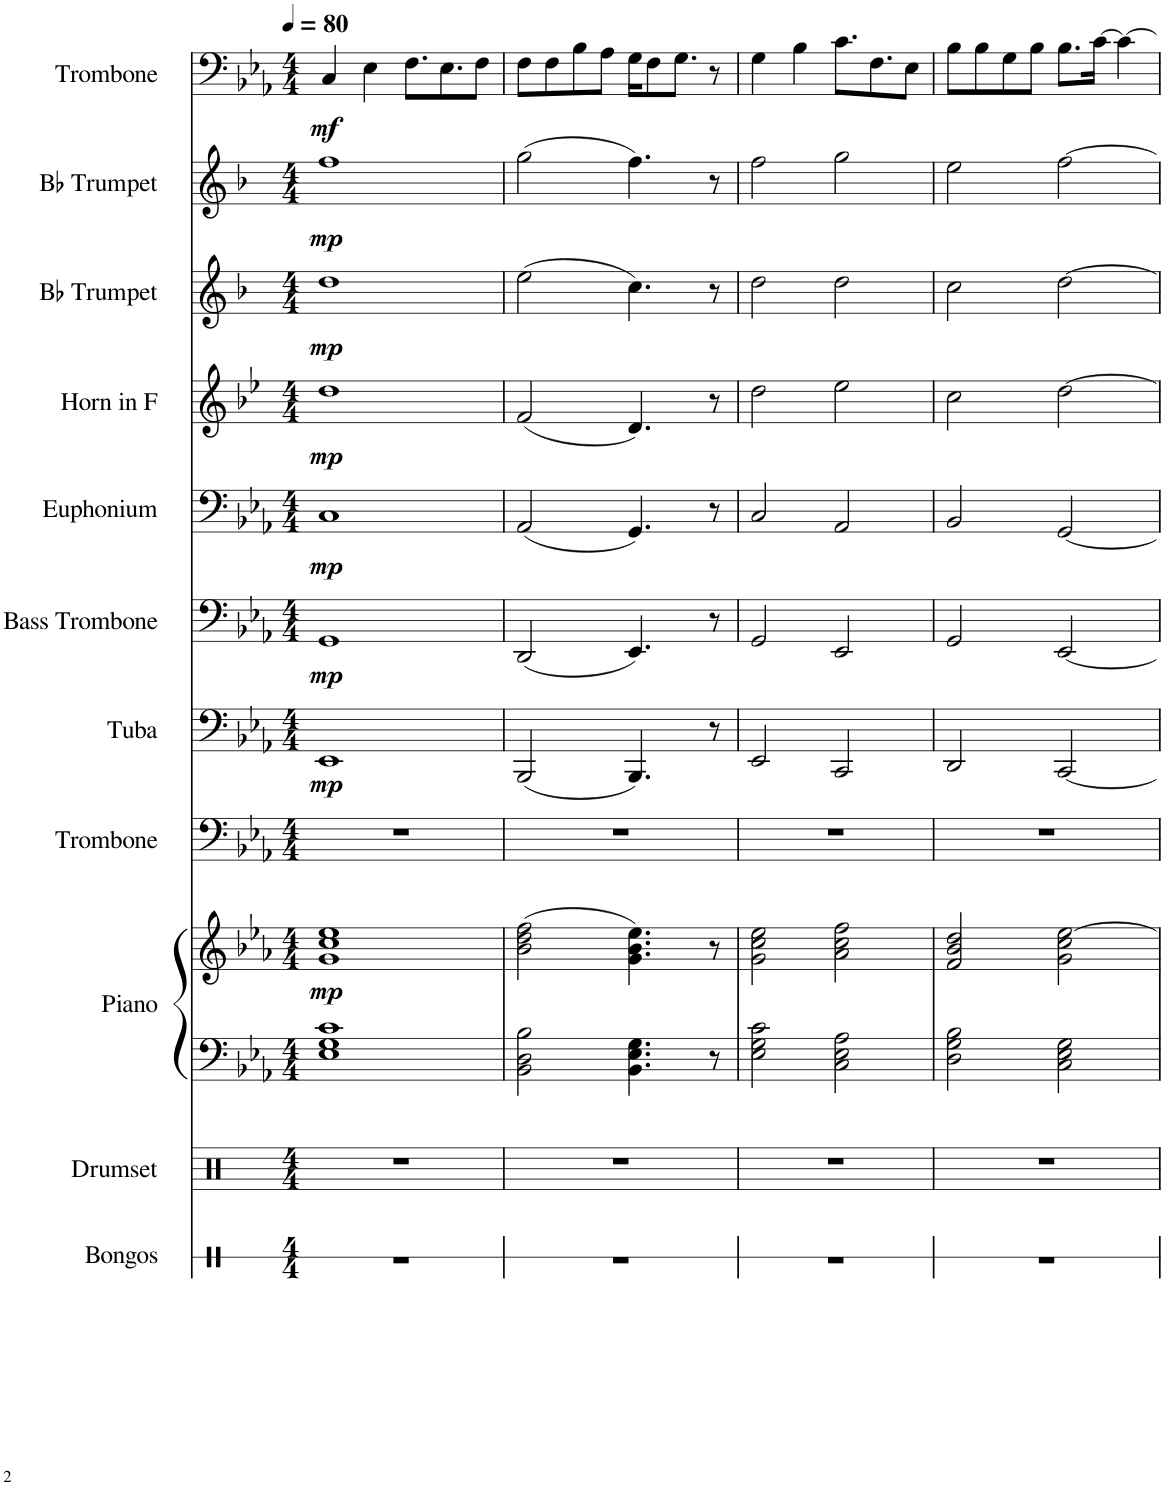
**kern	**kern	**kern	**kern	**dynam	**kern	**kern	**dynam	**kern	**dynam	**kern	**dynam	**kern	**dynam	**kern	**dynam	**kern	**dynam	**kern	**dynam
*part11	*part10	*part9	*part9	*part9	*part8	*part7	*part7	*part6	*part6	*part5	*part5	*part4	*part4	*part3	*part3	*part2	*part2	*part1	*part1
*staff12	*staff11	*staff10	*staff9	*staff9/10	*staff8	*staff7	*staff7	*staff6	*staff6	*staff5	*staff5	*staff4	*staff4	*staff3	*staff3	*staff2	*staff2	*staff1	*staff1
*I"Bongos	*I"Drumset	*I"Piano	*	*	*I"Trombone	*I"Tuba	*	*I"Bass Trombone	*	*I"Euphonium	*	*I"Horn in F	*	*I"Bb Trumpet	*	*I"Bb Trumpet	*	*I"Trombone	*
*I'Bo.	*I'Drs.	*I'Pno.	*	*	*I'Tbn.	*I'Tba.	*	*I'B. Tbn.	*	*I'Euph.	*	*	*	*I'Bb Tpt.	*	*I'Bb Tpt.	*	*I'Tbn.	*
*stria1	*	*	*	*	*	*	*	*	*	*	*	*	*	*	*	*	*	*	*
*clefX	*clefX	*clefF4	*clefG2	*	*clefF4	*clefF4	*	*clefF4	*	*clefF4	*	*clefG2	*	*clefG2	*	*clefG2	*	*clefF4	*
*	*	*	*	*	*	*	*	*	*	*	*	*Trd4c7	*	*Trd1c2	*	*Trd1c2	*	*	*
*k[]	*k[]	*k[b-e-a-]	*k[b-e-a-]	*	*k[b-e-a-]	*k[b-e-a-]	*	*k[b-e-a-]	*	*k[b-e-a-]	*	*k[b-e-]	*	*k[b-]	*	*k[b-]	*	*k[b-e-a-]	*
*M4/4	*M4/4	*M4/4	*M4/4	*	*M4/4	*M4/4	*	*M4/4	*	*M4/4	*	*M4/4	*	*M4/4	*	*M4/4	*	*M4/4	*
*MM80	*MM80	*MM80	*MM80	*	*MM80	*MM80	*	*MM80	*	*MM80	*	*MM80	*	*MM80	*	*MM80	*	*MM80	*
=1	=1	=1	=1	=1	=1	=1	=1	=1	=1	=1	=1	=1	=1	=1	=1	=1	=1	=1	=1
!	!	!	!	!LO:DY:b	!	!	!LO:DY:b	!	!LO:DY:b	!	!LO:DY:b	!	!LO:DY:b	!	!LO:DY:b	!	!LO:DY:b	!	!LO:DY:b
1r	1r	1E- 1G 1c	1g 1cc 1ee-	mp	1r	1EE-	mp	1GG	mp	1C	mp	1dd	mp	1dd	mp	1ff	mp	4C/	mf
.	.	.	.	.	.	.	.	.	.	.	.	.	.	.	.	.	.	4E-\	.
.	.	.	.	.	.	.	.	.	.	.	.	.	.	.	.	.	.	8.F\L	.
.	.	.	.	.	.	.	.	.	.	.	.	.	.	.	.	.	.	8.E-\	.
.	.	.	.	.	.	.	.	.	.	.	.	.	.	.	.	.	.	8F\J	.
=2	=2	=2	=2	=2	=2	=2	=2	=2	=2	=2	=2	=2	=2	=2	=2	=2	=2	=2	=2
1r	1r	2BB-\ 2D\ 2B-\	(2b-\ 2dd\ 2ff\	.	1r	(2BBB-/	.	(2DD/	.	(2AA-/	.	(2f/	.	(2ee\	.	(2gg\	.	8F\L	.
.	.	.	.	.	.	.	.	.	.	.	.	.	.	.	.	.	.	8F\	.
.	.	.	.	.	.	.	.	.	.	.	.	.	.	.	.	.	.	8B-\	.
.	.	.	.	.	.	.	.	.	.	.	.	.	.	.	.	.	.	8A-\J	.
.	.	4.BB-\ 4.E-\ 4.G\	4.g\ 4.b-\ 4.ee-\)	.	.	4.BBB-/)	.	4.EE-/)	.	4.GG/)	.	4.d/)	.	4.cc\)	.	4.ff\)	.	16G\KL	.
.	.	.	.	.	.	.	.	.	.	.	.	.	.	.	.	.	.	8F\	.
.	.	.	.	.	.	.	.	.	.	.	.	.	.	.	.	.	.	8.G\J	.
.	.	8r	8r	.	.	8r	.	8r	.	8r	.	8r	.	8r	.	8r	.	8r	.
=3	=3	=3	=3	=3	=3	=3	=3	=3	=3	=3	=3	=3	=3	=3	=3	=3	=3	=3	=3
1r	1r	2E-\ 2G\ 2c\	2g\ 2cc\ 2ee-\	.	1r	2EE-/	.	2GG/	.	2C/	.	2dd\	.	2dd\	.	2ff\	.	4G\	.
.	.	.	.	.	.	.	.	.	.	.	.	.	.	.	.	.	.	4B-\	.
.	.	2C\ 2E-\ 2A-\	2a-\ 2cc\ 2ff\	.	.	2CC/	.	2EE-/	.	2AA-/	.	2ee-\	.	2dd\	.	2gg\	.	8.c\L	.
.	.	.	.	.	.	.	.	.	.	.	.	.	.	.	.	.	.	8.F\	.
.	.	.	.	.	.	.	.	.	.	.	.	.	.	.	.	.	.	8E-\J	.
=4	=4	=4	=4	=4	=4	=4	=4	=4	=4	=4	=4	=4	=4	=4	=4	=4	=4	=4	=4
1r	1r	2D\ 2G\ 2B-\	2f/ 2b-/ 2dd/	.	1r	2DD/	.	2GG/	.	2BB-/	.	2cc\	.	2cc\	.	2ee\	.	8B-\L	.
.	.	.	.	.	.	.	.	.	.	.	.	.	.	.	.	.	.	8B-\	.
.	.	.	.	.	.	.	.	.	.	.	.	.	.	.	.	.	.	8G\	.
.	.	.	.	.	.	.	.	.	.	.	.	.	.	.	.	.	.	8B-\J	.
.	.	2C\ 2E-\ 2G\	2g\ 2cc\ [2ee-\	.	.	[2CC/	.	[2EE-/	.	[2GG/	.	[2dd\	.	[2dd\	.	[2ff\	.	8.B-\L	.
.	.	.	.	.	.	.	.	.	.	.	.	.	.	.	.	.	.	[16c\Jk	.
.	.	.	.	.	.	.	.	.	.	.	.	.	.	.	.	.	.	4c\_	.
=	=	=	=	=	=	=	=	=	=	=	=	=	=	=	=	=	=	=	=
*-	*-	*-	*-	*-	*-	*-	*-	*-	*-	*-	*-	*-	*-	*-	*-	*-	*-	*-	*-
